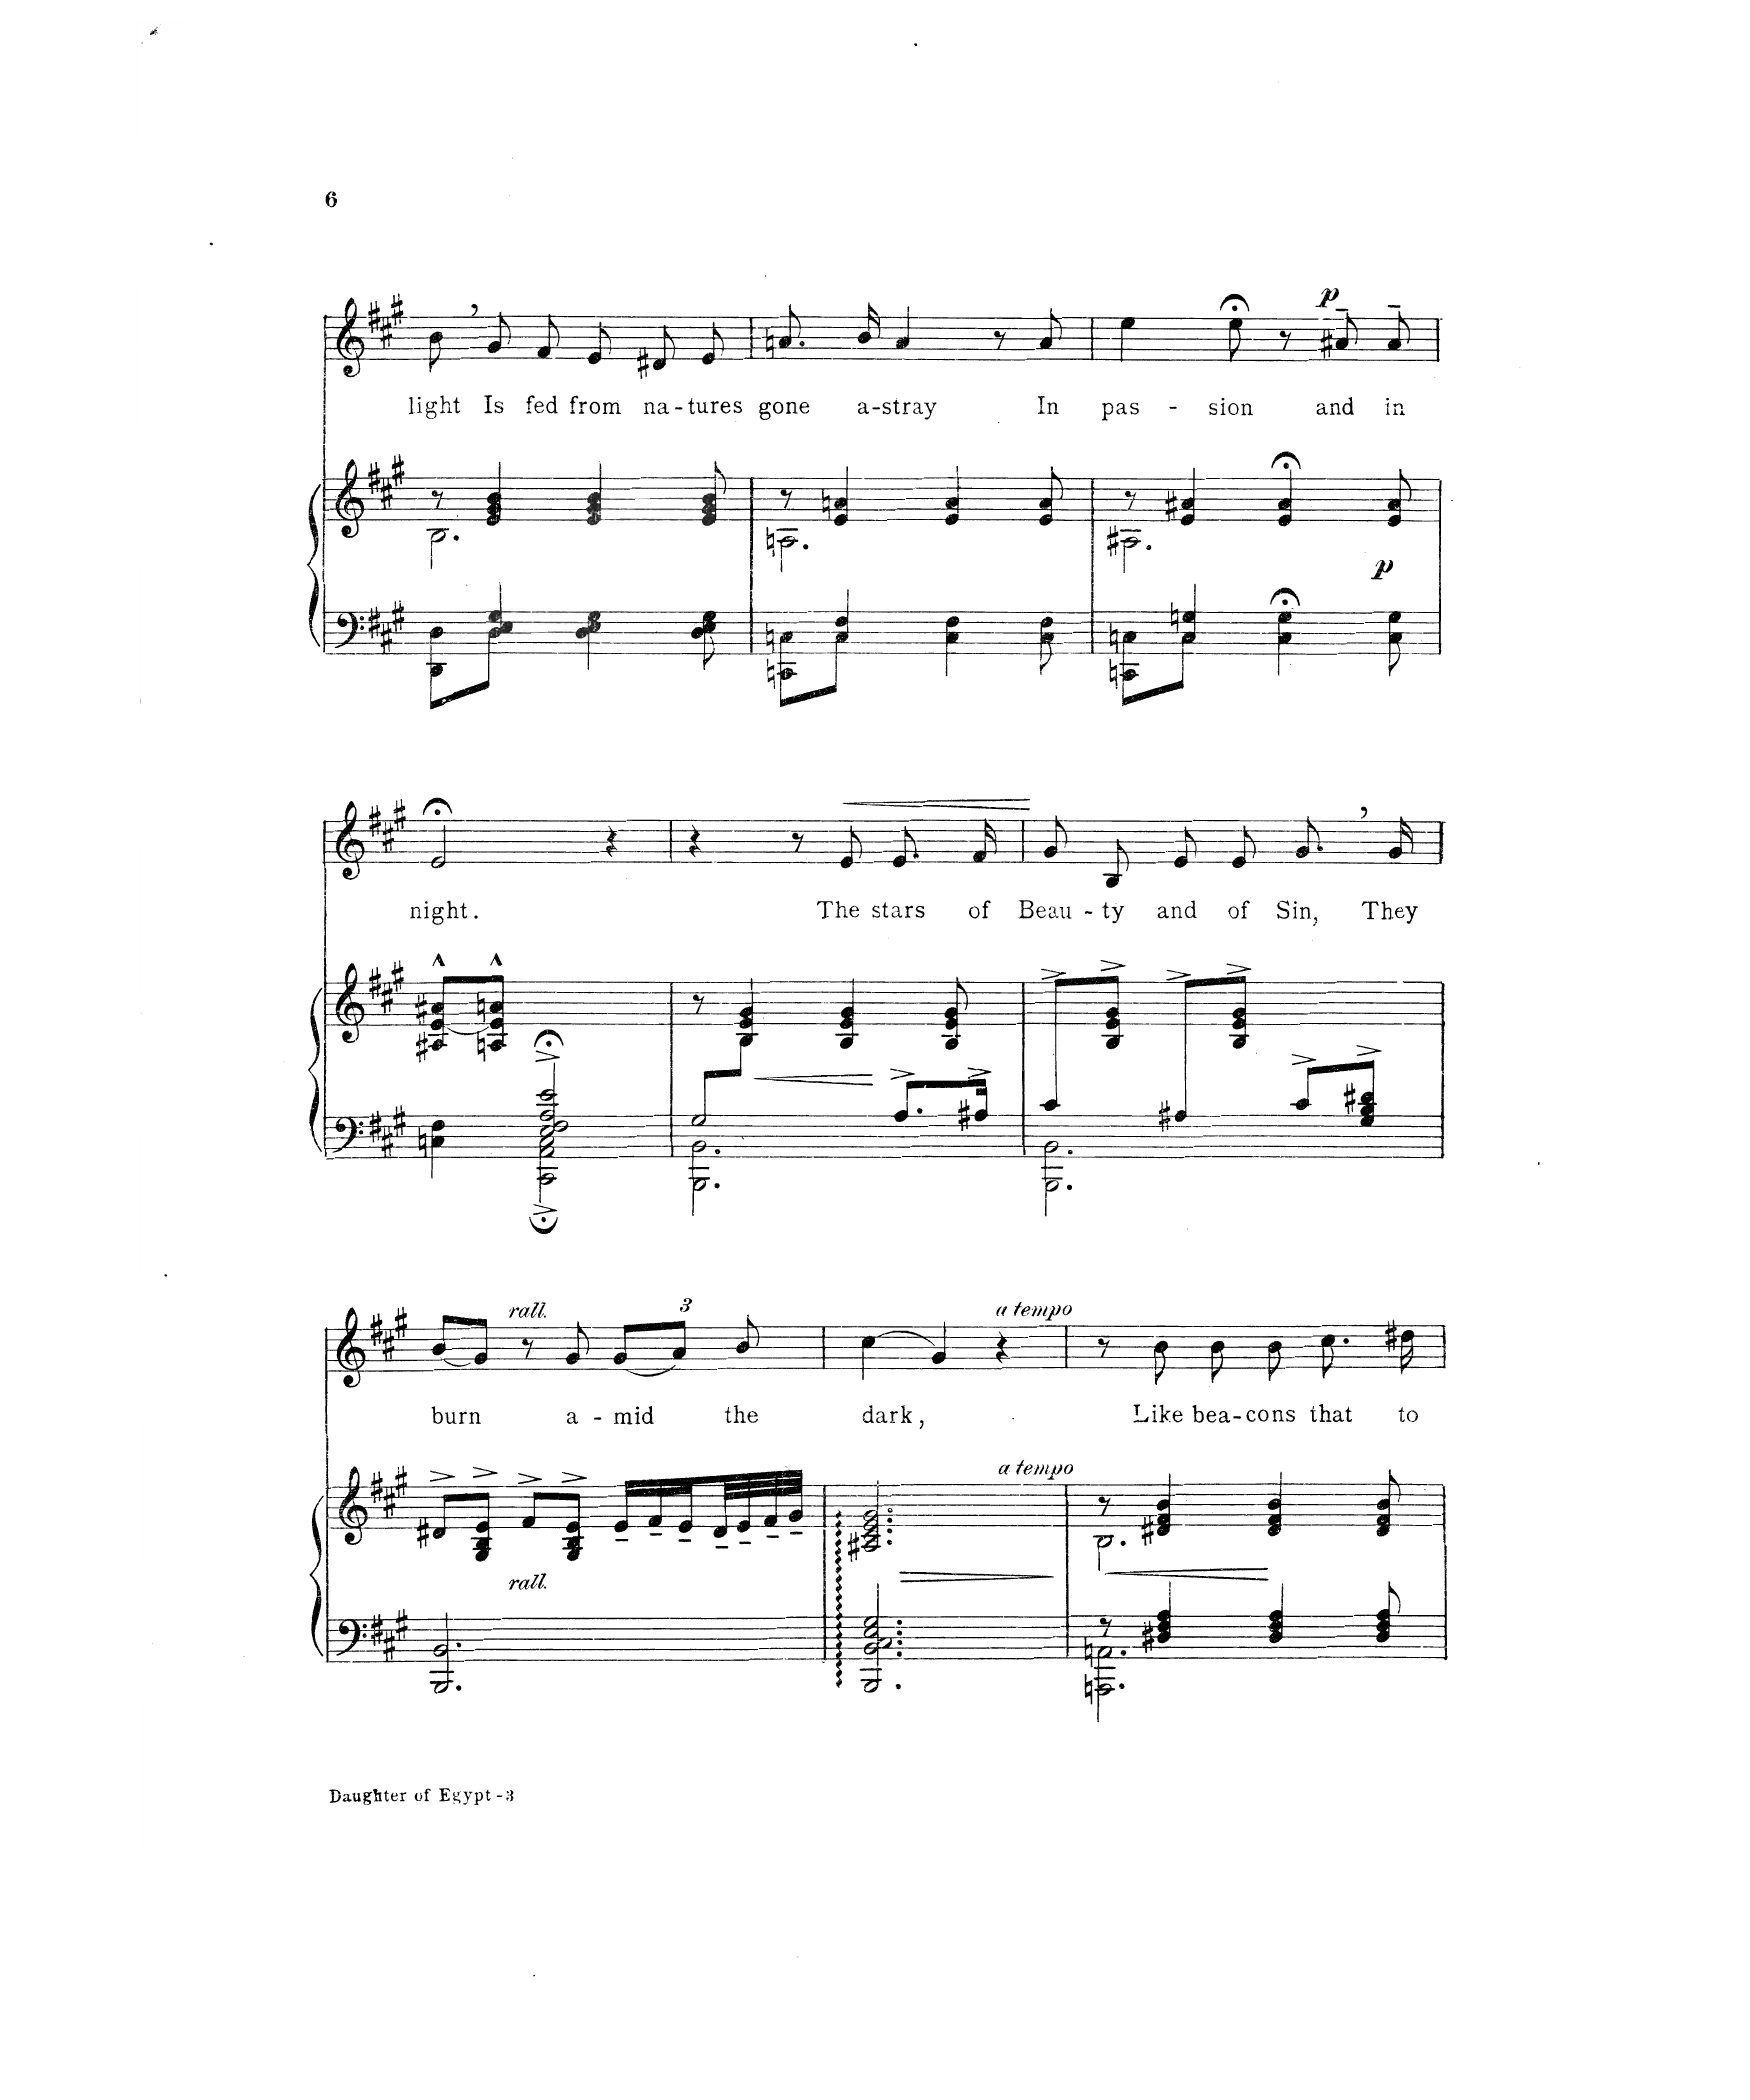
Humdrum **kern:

**kern	**kern	**dynam	**kern	**text	**dynam
*part2	*part2	*part2	*part1	*part1	*part1
*staff3	*staff2	*staff2/3	*staff1	*staff1	*staff1
*I"Piano	*	*	*I"Voice	*	*
*I'Pno	*	*	*	*	*
*clefF4	*clefG2	*	*clefG2	*	*
*k[f#c#g#]	*k[f#c#g#]	*	*k[f#c#g#]	*	*
*M3/4	*M3/4	*	*M3/4	*	*
=10	=10	=10	=10	=10	=10
*^	*^	*	*	*	*
8ryy	8DD\ 8D\L	8r	2.B\	.	8b,\	light	.
4D/ 4E/ 4G#/	8D\J	4e/ 4g#/ 4b/	.	.	8g#/	Is	.
.	2ryy	.	.	.	8f#/	fed	.
4D\ 4E\ 4G#\	.	4e/ 4g#/ 4b/	.	.	8e/	from	.
.	.	.	.	.	8d#X/	na-	.
8D\ 8E\ 8G#\	.	8e/ 8g#/ 8b/	.	.	8e/	-tures	.
=11	=11	=11	=11	=11	=11	=11	=11
8ryy	8CCn\ 8Cn\L	8r	2.An\	.	8.an/	gone	.
4F#/	8C\ 8F#\J	4e/ 4an/	.	.	.	.	.
.	.	.	.	.	16b/	a-	.
.	2ryy	.	.	.	4a/	-stray	.
4C\ 4F#\	.	4e/ 4a/	.	.	.	.	.
.	.	.	.	.	8r	.	.
8C\ 8F#\	.	8e/ 8a/	.	.	8a/	In	.
=12	=12	=12	=12	=12	=12	=12	=12
8ryy	8CCn\ 8Cn\L	8r	2.A#X\	.	4ee\	pas-	.
4C/ 4Gn/	8C\J	4e/ 4a#X/	.	.	.	.	.
.	2ryy	.	.	.	8ee;<\	-sion	.
4C\;< 4G\;<	.	4e/;< 4a#/;<	.	.	8r	.	.
!	!	!	!	!	!	!	!LO:DY:a
.	.	.	.	.	8a#X~>/	and	p
!	!	!	!	!LO:DY:b	!	!	!
8C\ 8G\	.	8e/ 8a#/	.	p	8a#~>/	in	.
*	*	*v	*v	*	*	*	*
=13	=13	=13	=13	=13	=13	=13
4ryy	4Cn\ 4F#\	8A#X/^^ [<8e/^^ 8a#X/^^L	.	2e;</	night.	.
.	.	8An/^^ 8e/]^^ 8an/^^J	.	.	.	.
!	!	!	!LO:HP:b=2	!	!	!
2E/;<^> 2F#/;<^> 2A/;<^> 2e/;<^>	2CC#\;^< 2AA\;^< 2C\;^<	2ryy	<	.	.	.
.	.	.	.	4r	.	.
*v	*v	*	*	*	*	*
=14	=14	=14	=14	=14	=14
!LO:N:head=open	!	!	!	!	!
*^	*^	*	*	*	*
*	*^	*	*	*	*	*	*
8G#/L	2G#/	2.BBB\ 2.BB\	8r	8ryy	.	4r	.	.
!	!	!	!	!	!LO:HP:b	!	!	!
2ryy	.	.	4e/ 4g#/	8B\J	<	.	.	.
.	.	.	.	2ryy	.	8r	.	.
!	!	!	!	!	!	!	!	!LO:HP:b
.	.	.	4B/ 4e/ 4g#/	.	[	8e/	The	<
.	8.A^/L	.	.	.	.	8.e/	stars	.
8ryy	.	.	8B/ 8e/ 8g#/	.	[	.	.	.
.	16A#X^/Jk	.	.	.	.	16f#/	of	.
*v	*v	*v	*	*	*	*	*	*
*	*v	*v	*	*	*	*
.	.	.	.	.	[
=15	=15	=15	=15	=15	=15
*^	*	*	*	*	*
8c#^>/L	2.BBB\ 2.BB\	8ryy	.	8g#/	Beau-	.
8ryy	.	8B/^> 8e/^> 8a/^>J	.	8B/	-ty	.
8A#X^>/L	.	8ryy	.	8e/	and	.
8ryy	.	8B/^> 8e/^> 8g#/^>J	.	8e/	of	.
8c#^>/L	.	4ryy	.	8.g#,/	Sin,	.
8G#/^> 8B/^> 8d#X/^>J	.	.	.	.	.	.
.	.	.	.	16g#/	They	.
*v	*v	*	*	*	*	*
=16	=16	=16	=16	=16	=16
2.BBB/ 2.BB/	8d#X^>/L	.	(8b/L	burn	.
.	8G#/^> 8B/^> 8e/^>J	.	8g#/J)	.	.
!	!	!	!LO:TX:a:i:t=rall.	!	!
!	!LO:TX:b:i:t=rall.	!	!	!	!
.	8f#^>/L	.	8r	.	.
.	8G#/^> 8B/^> 8e/^>J	.	8g#/	a-	.
*	*Xbrackettup	*	*	*	*
.	24e~/LL	.	(12g#/L	-mid	.
.	24f#~/	.	.	.	.
.	24e~/	.	12a/J)	.	.
.	32d#~/L	.	.	.	.
.	32e~/	.	.	.	.
.	.	.	12b/	the	.
.	32f#~/	.	.	.	.
.	32g#~/JJJ	.	.	.	.
=17	=17	=17	=17	=17	=17
!	!LO:TX:i:t=a tempo	!	!	!	!
!	!	!LO:HP:b	!	!	!
2.BBB/ 2.BB/ 2.C#/ 2.E/ 2.G#/	2.A#X/ 2.c#/ 2.e/ 2.g#/	>	(4cc#\	dark,	.
.	.	.	4g#/)	.	.
!	!	!	!LO:TX:i:t=a tempo	!	!
.	.	.	4r	.	.
.	.	]	.	.	.
=18	=18	=18	=18	=18	=18
*^	*	*	*	*	*
!	!	!	!LO:HP:b	!	!	!
*	*	*^	*	*	*	*
8ryy	2.AAAn\ 2.AAn\	8r	2.B\	<	8r	.	.
4D#X/ 4F#/ 4A/	.	4d#X/ 4f#/ 4b/	.	.	8b\	Like	.
.	.	.	.	.	8b\	bea-	.
4D#/ 4F#/ 4A/	.	4d#/ 4f#/ 4b/	.	[	8b\	-cons	.
.	.	.	.	.	8.cc#\	that	.
8D#/ 8F#/ 8A/	.	8d#/ 8f#/ 8b/	.	.	.	.	.
.	.	.	.	.	16dd#X\	to	.
*v	*v	*	*	*	*	*	*
*	*v	*v	*	*	*	*
=	=	=	=	=	=
*-	*-	*-	*-	*-	*-
